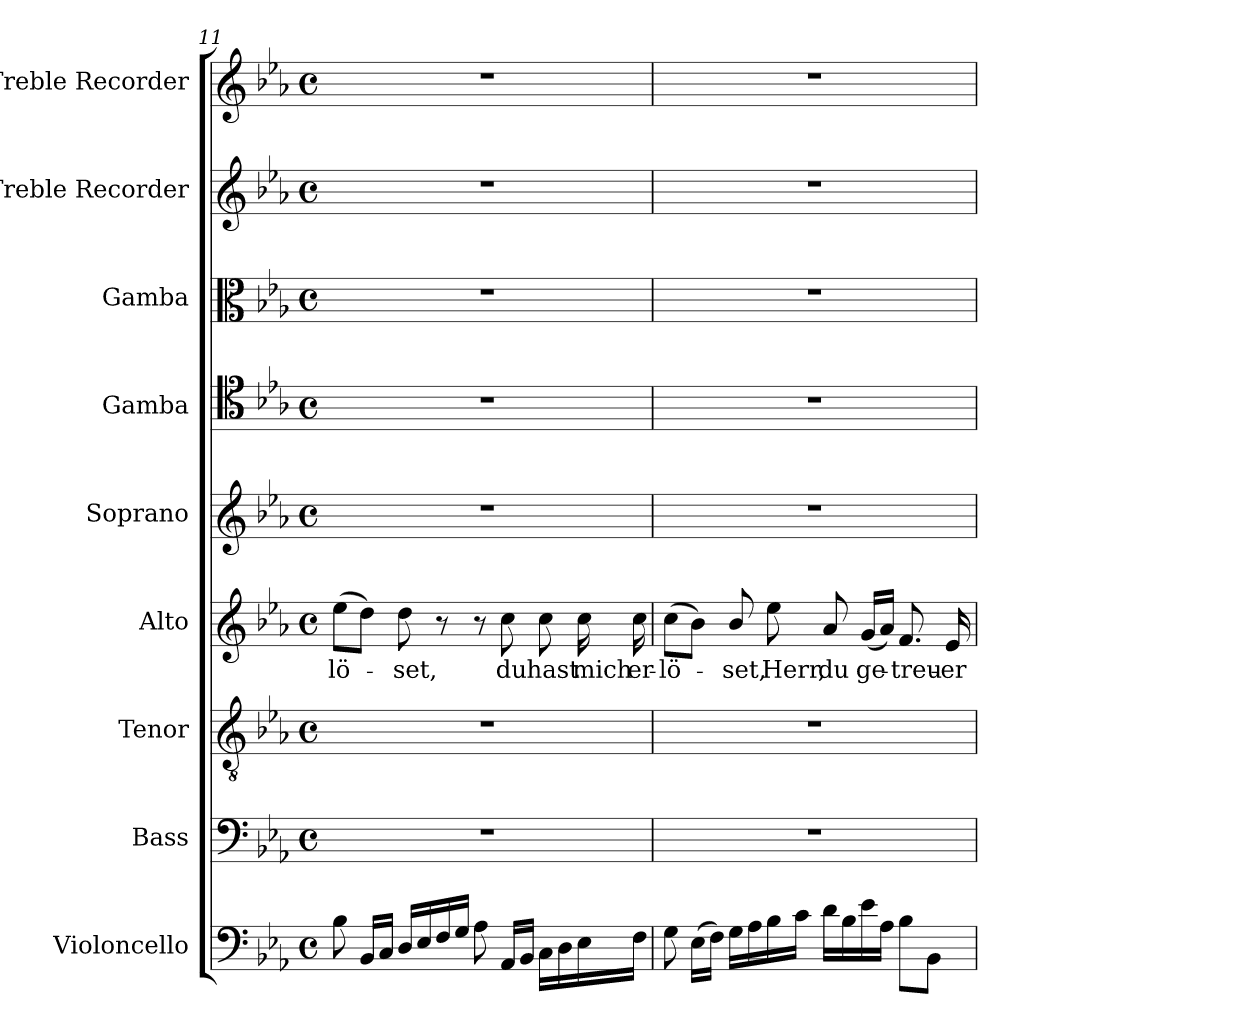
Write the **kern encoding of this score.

**kern	**kern	**kern	**kern	**text	**kern	**kern	**kern	**kern	**kern
*part9	*part8	*part7	*part6	*part6	*part5	*part4	*part3	*part2	*part1
*staff9	*staff8	*staff7	*staff6	*staff6	*staff5	*staff4	*staff3	*staff2	*staff1
*I"Violoncello	*I"Bass	*I"Tenor	*I"Alto	*	*I"Soprano	*I"Gamba	*I"Gamba	*I"Treble Recorder	*I"Treble Recorder
*	*	*I'T.	*	*	*I'S.	*	*	*I'Tr. Rec.	*I'Tr. Rec.
*clefF4	*clefF4	*clefGv2	*clefG2	*	*clefG2	*clefC4	*clefC3	*clefG2	*clefG2
*	*	*ITrd7c12	*	*	*	*	*	*	*
*k[b-e-a-]	*k[b-e-a-]	*k[b-e-a-]	*k[b-e-a-]	*	*k[b-e-a-]	*k[b-e-a-]	*k[b-e-a-]	*k[b-e-a-]	*k[b-e-a-]
*E-:	*E-:	*E-:	*E-:	*	*E-:	*E-:	*E-:	*E-:	*E-:
*M4/4	*M4/4	*M4/4	*M4/4	*	*M4/4	*M4/4	*M4/4	*M4/4	*M4/4
*met(c)	*met(c)	*met(c)	*met(c)	*	*met(c)	*met(c)	*met(c)	*met(c)	*met(c)
=11	=11	=11	=11	=11	=11	=11	=11	=11	=11
!	!	!	!	!LO:LY:b:color=#000000	!	!	!	!	!
8B-i\	1r	1r	(8ee-i\L	-lö-	1r	1r	1r	1r	1r
16BB-i/LL	.	.	8ddi\J)	.	.	.	.	.	.
16Ci/JJ	.	.	.	.	.	.	.	.	.
!	!	!	!	!LO:LY:b:color=#000000	!	!	!	!	!
16Di/LL	.	.	8ddi\	-set,	.	.	.	.	.
16E-i/	.	.	.	.	.	.	.	.	.
16Fi/	.	.	8r	.	.	.	.	.	.
16Gi/JJ	.	.	.	.	.	.	.	.	.
8A-i\	.	.	8r	.	.	.	.	.	.
!	!	!	!	!LO:LY:b:color=#000000	!	!	!	!	!
16AA-i/LL	.	.	8cci\	du	.	.	.	.	.
16BB-i/JJ	.	.	.	.	.	.	.	.	.
!	!	!	!	!LO:LY:b:color=#000000	!	!	!	!	!
16Ci\LL	.	.	8cci\	hast	.	.	.	.	.
16Di\	.	.	.	.	.	.	.	.	.
!	!	!	!	!LO:LY:b:color=#000000	!	!	!	!	!
16E-i\	.	.	16cci\	mich	.	.	.	.	.
!	!	!	!	!LO:LY:b:color=#000000	!	!	!	!	!
16Fi\JJ	.	.	16cci\	er-	.	.	.	.	.
=12	=12	=12	=12	=12	=12	=12	=12	=12	=12
!	!	!	!	!LO:LY:b:color=#000000	!	!	!	!	!
8Gi\	1r	1r	(8cci\L	-lö-	1r	1r	1r	1r	1r
(16E-i\LL	.	.	8b-i\J)	.	.	.	.	.	.
16Fi\JJ)	.	.	.	.	.	.	.	.	.
!	!	!	!	!LO:LY:b:color=#000000	!	!	!	!	!
16Gi\LL	.	.	8b-i/	-set,	.	.	.	.	.
16A-i\	.	.	.	.	.	.	.	.	.
!	!	!	!	!LO:LY:b:color=#000000	!	!	!	!	!
16B-i\	.	.	8ee-i\	Herr,	.	.	.	.	.
16ci\JJ	.	.	.	.	.	.	.	.	.
!	!	!	!	!LO:LY:b:color=#000000	!	!	!	!	!
16di\LL	.	.	8a-i/	du	.	.	.	.	.
16B-i\	.	.	.	.	.	.	.	.	.
!	!	!	!	!LO:LY:b:color=#000000	!	!	!	!	!
16e-i\	.	.	(16gi/LL	ge-	.	.	.	.	.
16A-i\JJ	.	.	16a-i/JJ)	.	.	.	.	.	.
!	!	!	!	!LO:LY:b:color=#000000	!	!	!	!	!
8B-i\L	.	.	8.fi/	-treu-	.	.	.	.	.
8BB-i\J	.	.	.	.	.	.	.	.	.
!	!	!	!	!LO:LY:b:color=#000000	!	!	!	!	!
.	.	.	16e-i/	-er	.	.	.	.	.
=	=	=	=	=	=	=	=	=	=
*-	*-	*-	*-	*-	*-	*-	*-	*-	*-
